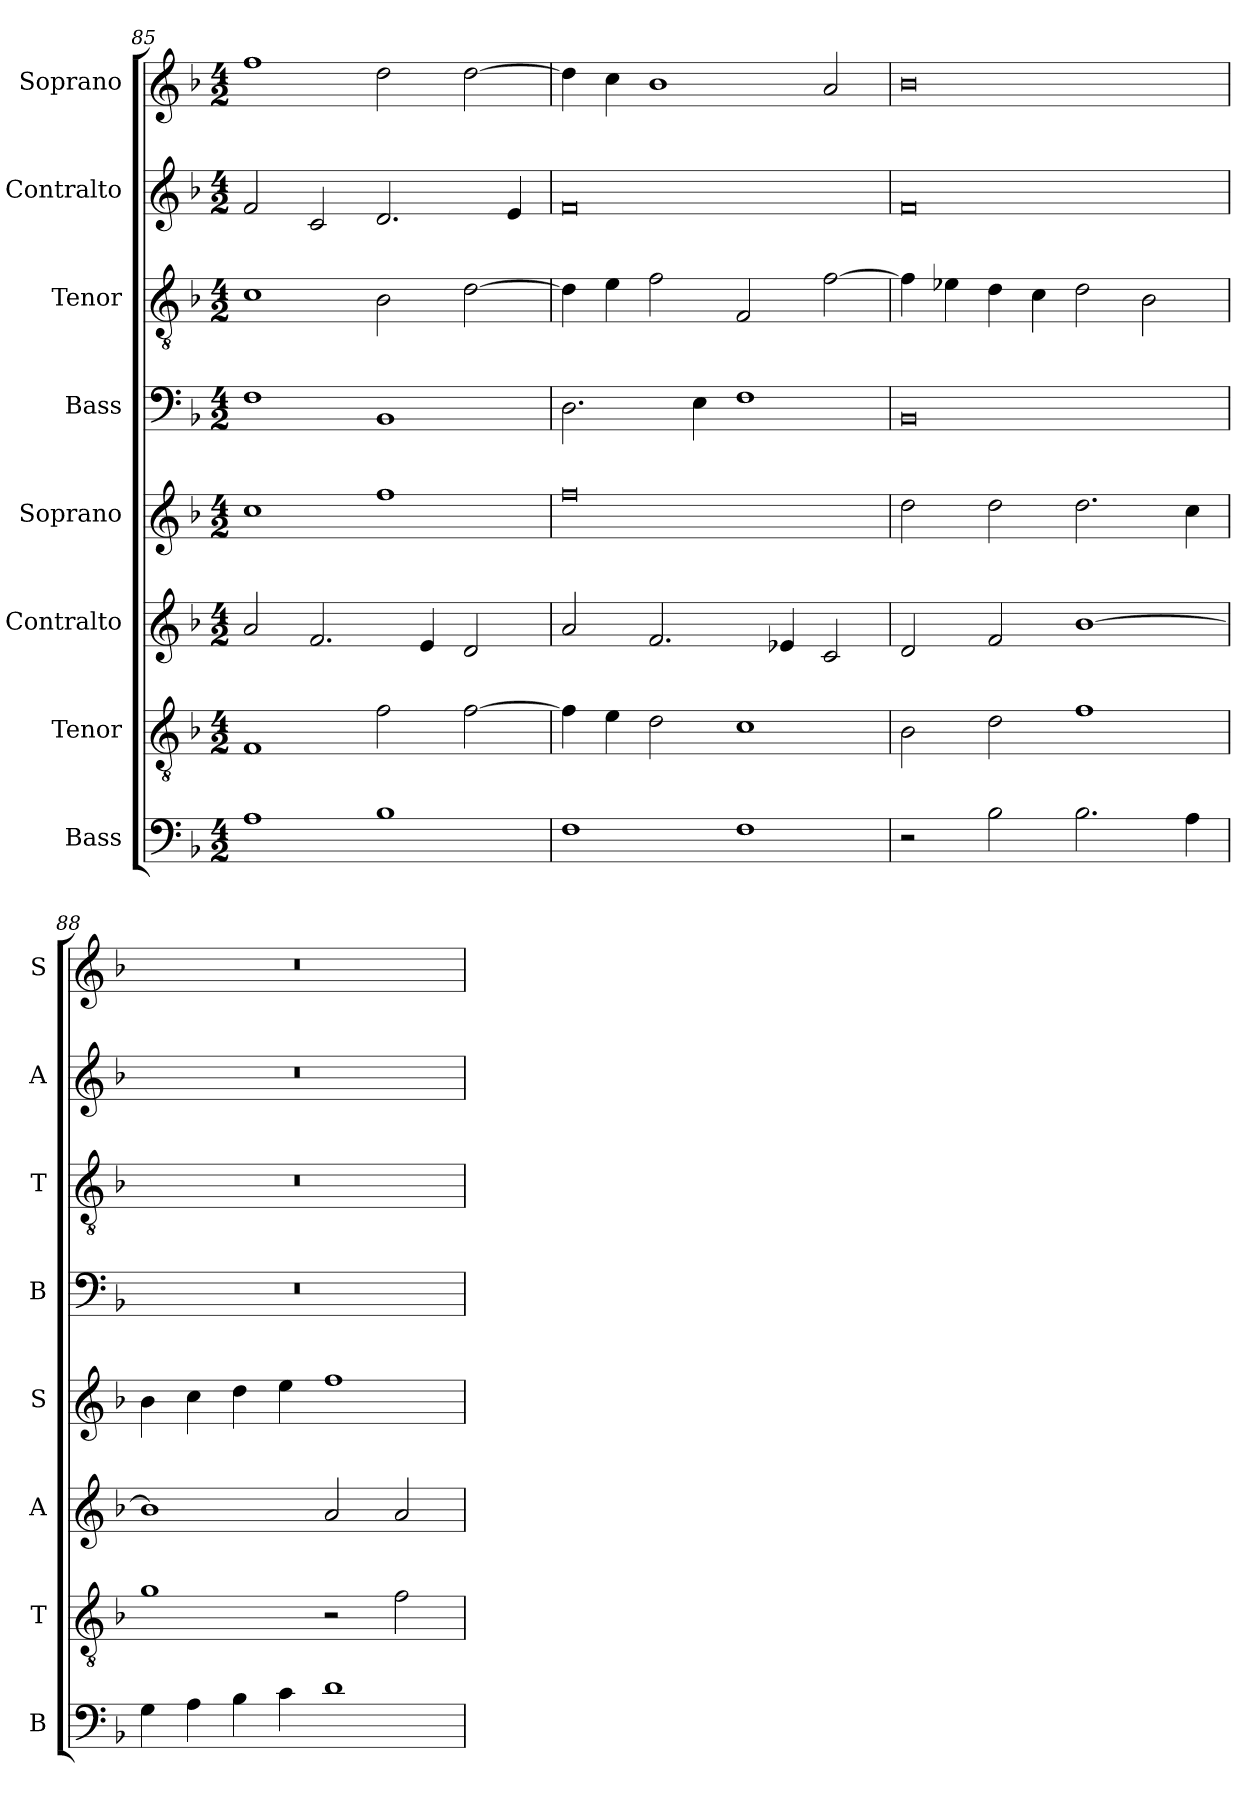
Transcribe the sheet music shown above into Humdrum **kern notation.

**kern	**kern	**kern	**kern	**kern	**kern	**kern	**kern
*part8	*part7	*part6	*part5	*part4	*part3	*part2	*part1
*staff8	*staff7	*staff6	*staff5	*staff4	*staff3	*staff2	*staff1
*I"Bass	*I"Tenor	*I"Contralto	*I"Soprano	*I"Bass	*I"Tenor	*I"Contralto	*I"Soprano
*I'B	*I'T	*I'A	*I'S	*I'B	*I'T	*I'A	*I'S
*clefF4	*clefGv2	*clefG2	*clefG2	*clefF4	*clefGv2	*clefG2	*clefG2
*k[b-]	*k[b-]	*k[b-]	*k[b-]	*k[b-]	*k[b-]	*k[b-]	*k[b-]
*G:dor	*G:dor	*G:dor	*G:dor	*G:dor	*G:dor	*G:dor	*G:dor
*M4/2	*M4/2	*M4/2	*M4/2	*M4/2	*M4/2	*M4/2	*M4/2
=85	=85	=85	=85	=85	=85	=85	=85
1A	1F	2a	1cc	1F	1c	2f	1ff
.	.	2.f	.	.	.	2c	.
1B-	2f	.	1ff	1BB-	2B-	2.d	2dd
.	.	4e	.	.	.	.	.
.	[2f	2d	.	.	[2d	.	[2dd
.	.	.	.	.	.	4e	.
=86	=86	=86	=86	=86	=86	=86	=86
1F	4f]	2a	0ff	2.D	4d]	0f	4dd]
.	4e	.	.	.	4e	.	4cc
.	2d	2.f	.	.	2f	.	1b-
.	.	.	.	4E	.	.	.
1F	1c	.	.	1F	2F	.	.
.	.	4e-X	.	.	.	.	.
.	.	2c	.	.	[2f	.	2a
=87	=87	=87	=87	=87	=87	=87	=87
2r	2B-	2d	2dd	0BB-	4f]	0f	0b-
.	.	.	.	.	4e-X	.	.
2B-	2d	2f	2dd	.	4d	.	.
.	.	.	.	.	4c	.	.
2.B-	1f	[1b-	2.dd	.	2d	.	.
.	.	.	.	.	2B-	.	.
4A	.	.	4cc	.	.	.	.
=88	=88	=88	=88	=88	=88	=88	=88
4G	1g	1b-]	4b-	0r	0r	0r	0r
4A	.	.	4cc	.	.	.	.
4B-	.	.	4dd	.	.	.	.
4c	.	.	4ee	.	.	.	.
1d	2r	2a	1ff	.	.	.	.
.	2f	2a	.	.	.	.	.
=	=	=	=	=	=	=	=
*-	*-	*-	*-	*-	*-	*-	*-
